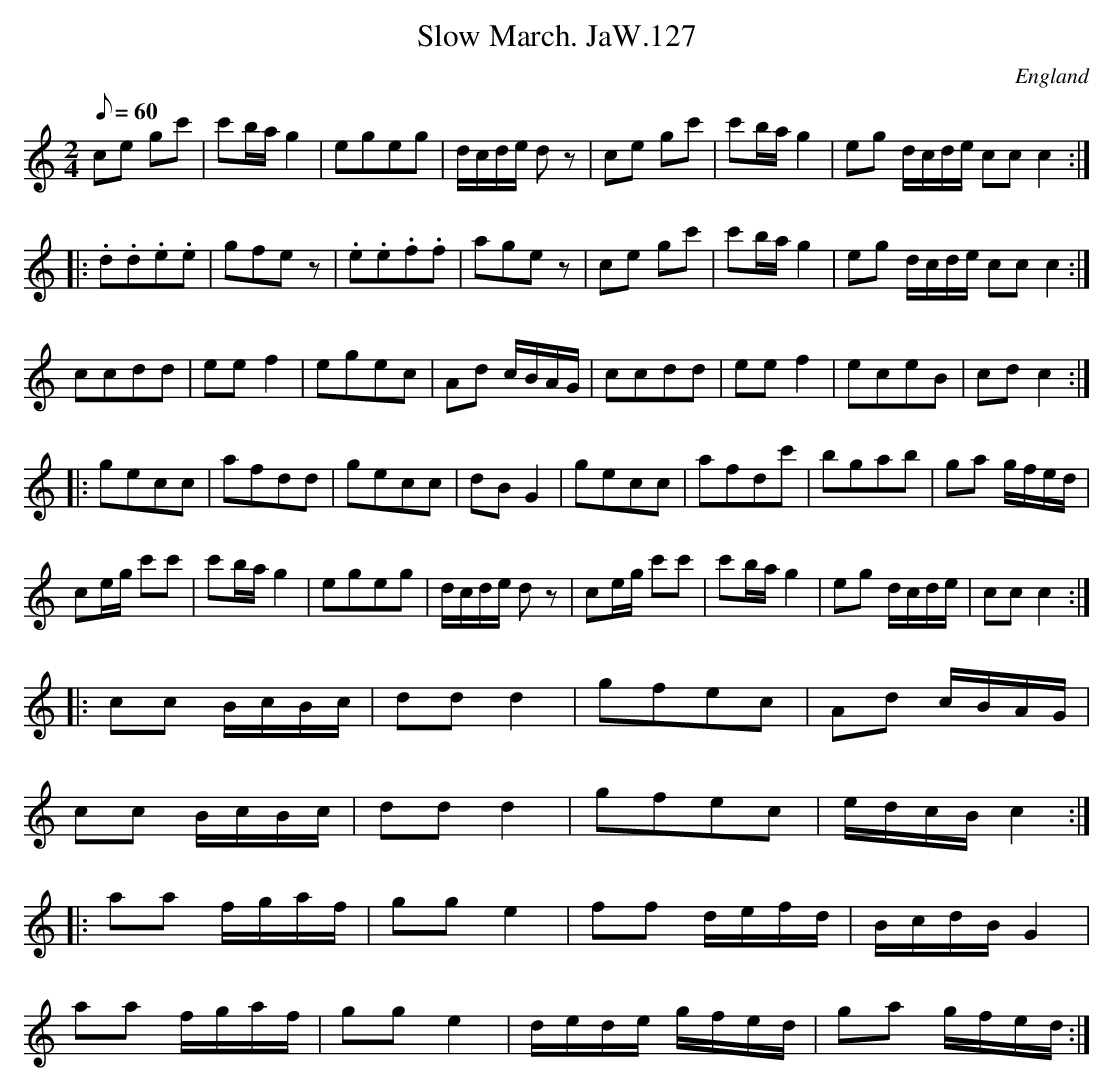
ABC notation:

X:1
T:Slow March. JaW.127
M:2/4
L:1/8
Q:1/8=60
O:England
notC:"Clarinette Primo"
K:C major
ce gc'|c'b/a/ g2|egeg|d/c/d/e/ dz|\
ce gc'|c'b/a/ g2|eg d/c/d/e/ cc c2:|!
|:.d.d.e.e|gfez|.e.e.f.f|agez|\
ce gc'|c'b/a/ g2|eg d/c/d/e/ cc c2:|!
ccdd|eef2|egec|Ad c/B/A/G/|\
ccdd|eef2|eceB|cd c2:|!
|:gecc|afdd|gecc|dBG2|\
gecc|afdc'|bgab|ga g/f/e/d/|!
ce/g/ c'c'|c'b/a/ g2|egeg|d/c/d/e/ dz|\
ce/g/ c'c'|c'b/a/ g2|eg d/c/d/e/|cc c2:|!
|:cc B/c/B/c/|dd d2|gfec|Ad c/B/A/G/|!
cc B/c/B/c/|dd d2|gfec|e/d/c/B/ c2:|!
|:aa f/g/a/f/|gg e2|ff d/e/f/d/|B/c/d/B/ G2|!
aa f/g/a/f/|gg e2|d/e/d/e/ g/f/e/d/|ga g/f/e/d/:|
